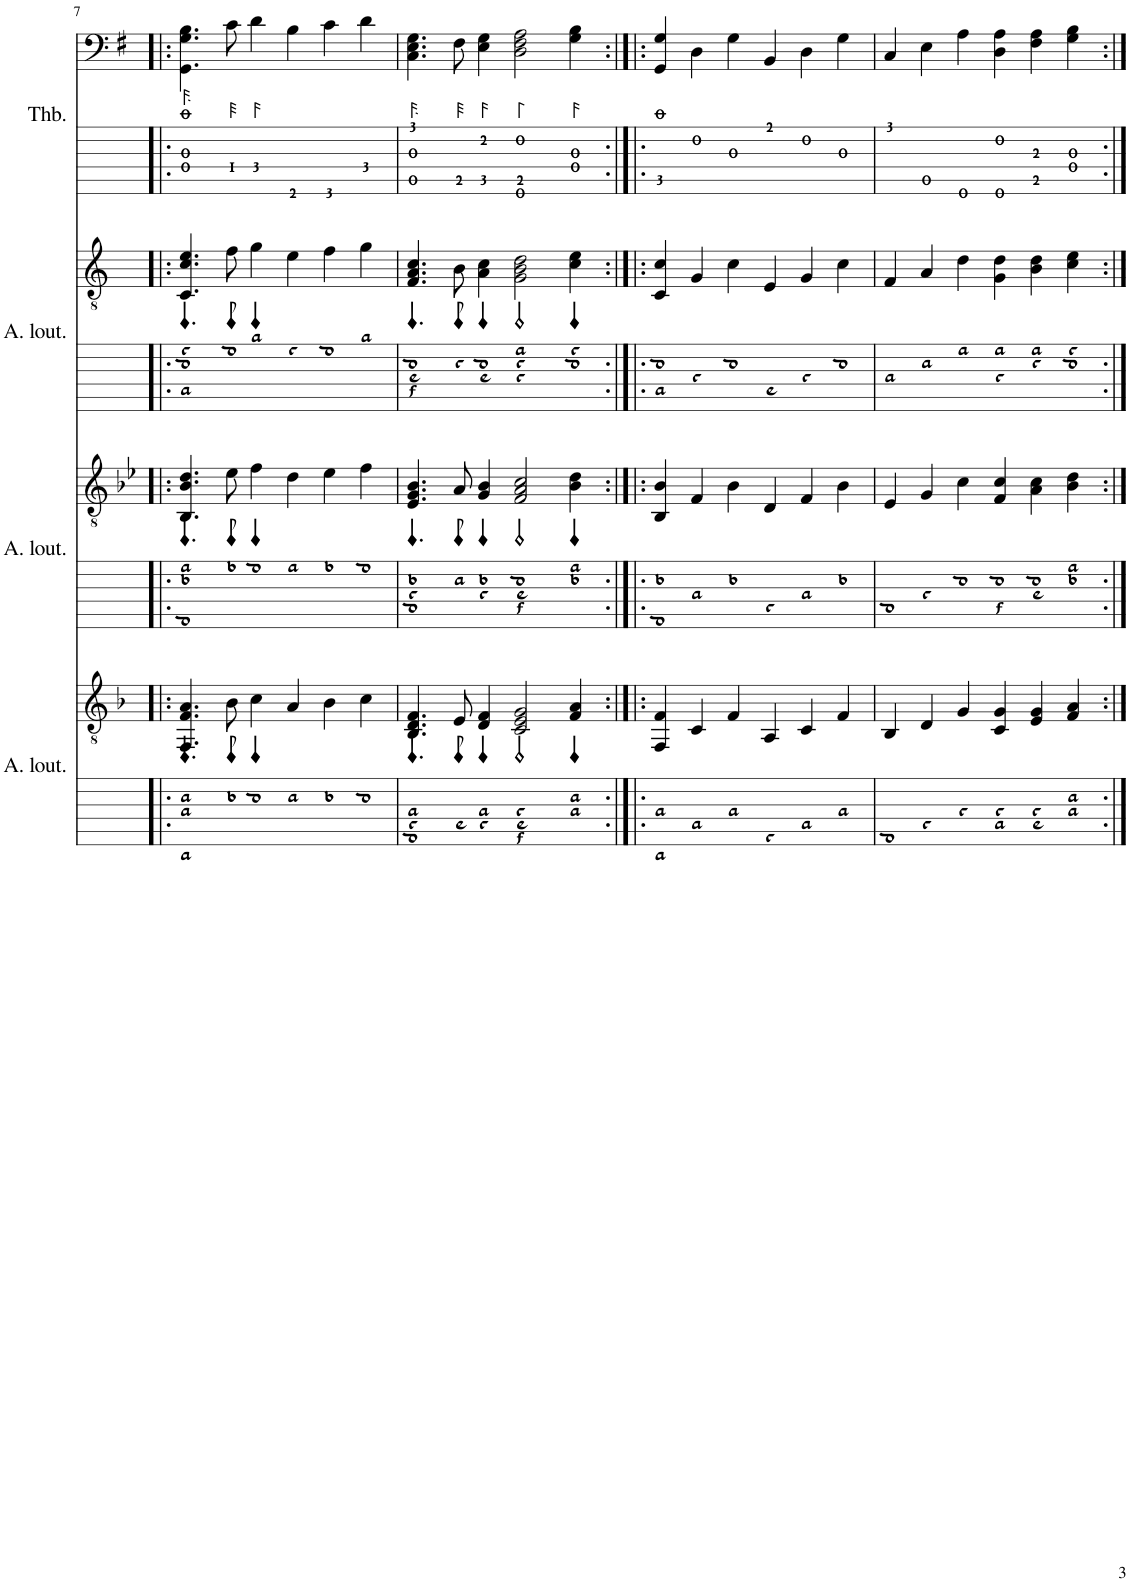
**kern	**kern	**kern	**kern	**kern	**kern	**kern	**kern
*part4	*part4	*part3	*part3	*part2	*part2	*part1	*part1
*staff8	*staff7	*staff6	*staff5	*staff4	*staff3	*staff2	*staff1
*I"Arciloutna	*	*I"Arciloutna	*	*I"Arciloutna	*	*I"Theorba	*
*I'A. lout.	*	*I'A. lout.	*	*I'A. lout.	*	*I'Thb.	*
!!LO:PB:g=z
*	*clefGv2	*	*clefGv2	*	*clefGv2	*	*clefF4
*k[f#]	*k[b-]	*k[f#]	*k[b-e-]	*k[]	*k[]	*k[f#]	*k[f#]
*M6/4	*M6/4	*M6/4	*M6/4	*M6/4	*M6/4	*M6/4	*M6/4
=7!|:	=7!|:	=7!|:	=7!|:	=7!|:	=7!|:	=7!|:	=7!|:
4.FF 4.F 4.A	4.FF/ 4.F/ 4.A/	4.BB- 4.B- 4.d	4.BB-/ 4.B-/ 4.d/	4.C 4.c 4.e	4.C/ 4.c/ 4.e/	4.GG 4.G 4.B	4.GG\ 4.G\ 4.B\
8B-	8B-\	8e-	8e-\	8f	8f\	8c	8c\
4c	4c\	4f	4f\	4g	4g\	4d	4d\
4A	4A/	4d	4d\	4e	4e\	4B	4B\
4B-	4B-\	4e-	4e-\	4f	4f\	4c	4c\
4c	4c\	4f	4f\	4g	4g\	4d	4d\
=8	=8	=8	=8	=8	=8	=8	=8
4.BB- 4.D 4.F	4.BB-/ 4.D/ 4.F/	4.E- 4.G 4.B-	4.E-/ 4.G/ 4.B-/	4.F 4.A 4.c	4.F/ 4.A/ 4.c/	4.C 4.G 4.E	4.C\ 4.E\ 4.G\
8E	8E/	8A	8A/	8B	8B\	8F#X	8F#\
4D 4F	4D/ 4F/	4G 4B-	4G/ 4B-/	4A 4c	4A\ 4c\	4E 4G	4E\ 4G\
2C 2E 2G	2C/ 2E/ 2G/	2F 2A 2c	2F/ 2A/ 2c/	2G 2B 2d	2G\ 2B\ 2d\	2D 2F# 2A	2D\ 2F#\ 2A\
4F 4A	4F/ 4A/	4B- 4d	4B-\ 4d\	4c 4e	4c\ 4e\	4G 4B	4G\ 4B\
=9:|!|:	=9:|!|:	=9:|!|:	=9:|!|:	=9:|!|:	=9:|!|:	=9:|!|:	=9:|!|:
4FF 4F	4FF/ 4F/	4BB- 4B-	4BB-/ 4B-/	4C 4c	4C/ 4c/	4GG 4G	4GG/ 4G/
4C	4C/	4F	4F/	4G	4G/	4D	4D\
4F	4F/	4B-	4B-\	4c	4c\	4G	4G\
4AA	4AA/	4D	4D/	4E	4E/	4BB	4BB/
4C	4C/	4F	4F/	4G	4G/	4D	4D\
4F	4F/	4B-	4B-\	4c	4c\	4G	4G\
=10	=10	=10	=10	=10	=10	=10	=10
4BB-	4BB-/	4E-	4E-/	4F	4F/	4C	4C/
4D	4D/	4G	4G/	4A	4A/	4E	4E\
4G	4G/	4c	4c\	4d	4d\	4A	4A\
4C 4G	4C/ 4G/	4F 4c	4F/ 4c/	4G 4d	4G\ 4d\	4D 4A	4D\ 4A\
4E 4G	4E/ 4G/	4A 4c	4A\ 4c\	4B 4d	4B\ 4d\	4A 4F#X	4F#\ 4A\
4F 4A	4F/ 4A/	4B- 4d	4B-\ 4d\	4c 4e	4c\ 4e\	4G 4B	4G\ 4B\
=:|!	=:|!	=:|!	=:|!	=:|!	=:|!	=:|!	=:|!
*-	*-	*-	*-	*-	*-	*-	*-
